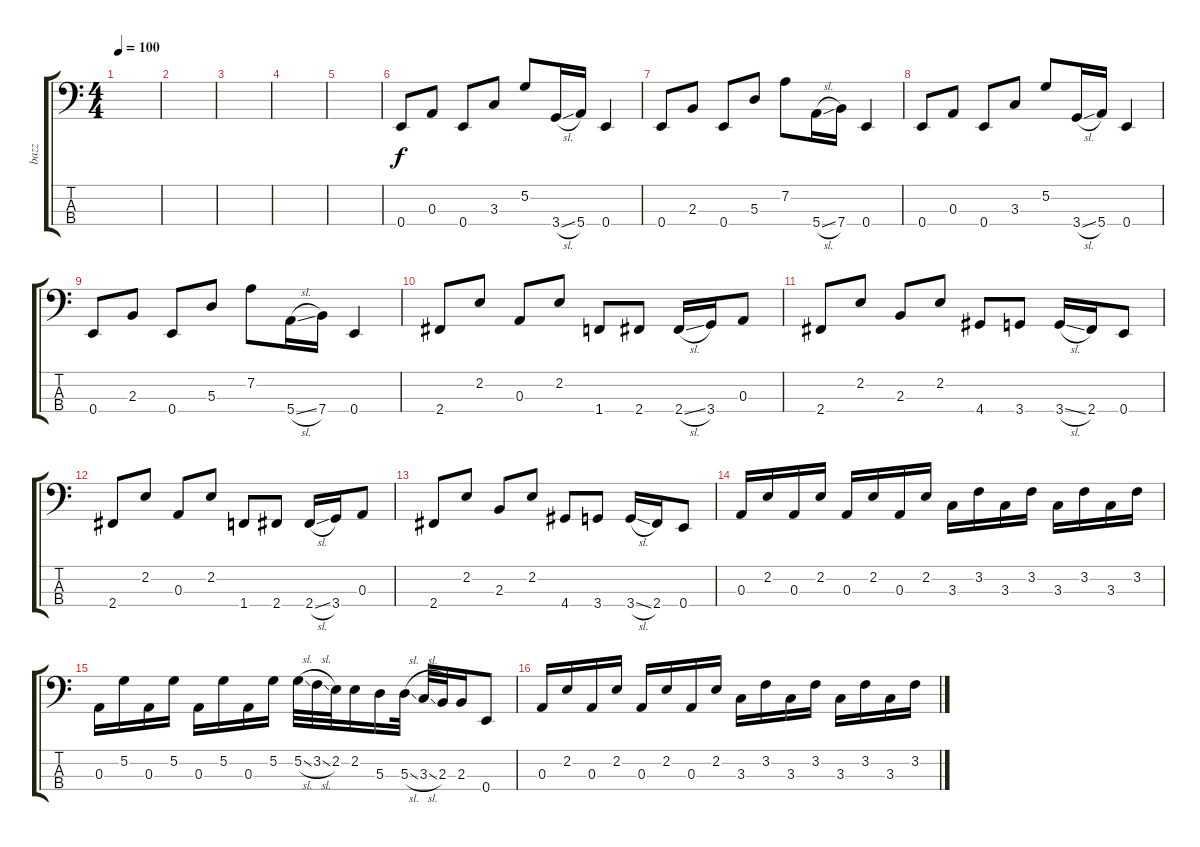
\track ("bazz" "bazz") {instrument electricbasspick}
\staff {score tabs}
\tuning (G2 D2 A1 E1) {hide}
\ts (4 4)
\tempo 100
\clef f4
\ks c
|
|
|
|
|
0.4.8 0.3.8 0.4.8 3.3.8 5.2.8 3.4{sl}.16 5.4.16 0.4.4 |
0.4.8 2.3.8 0.4.8 5.3.8 7.2.8 5.4{sl}.16 7.4.16 0.4.4 |
0.4.8 0.3.8 0.4.8 3.3.8 5.2.8 3.4{sl}.16 5.4.16 0.4.4 |
0.4.8 2.3.8 0.4.8 5.3.8 7.2.8 5.4{sl}.16 7.4.16 0.4.4 |
2.4.8 2.2.8 0.3.8 2.2.8 1.4.8 2.4.8 2.4{sl}.16 3.4.16 0.3.8 |
2.4.8 2.2.8 2.3.8 2.2.8 4.4.8 3.4.8 3.4{sl}.16 2.4.16 0.4.8 |
2.4.8 2.2.8 0.3.8 2.2.8 1.4.8 2.4.8 2.4{sl}.16 3.4.16 0.3.8 |
2.4.8 2.2.8 2.3.8 2.2.8 4.4.8 3.4.8 3.4{sl}.16 2.4.16 0.4.8 |
0.3.16 2.2.16 0.3.16 2.2.16 0.3.16 2.2.16 0.3.16 2.2.16 3.3.16 3.2.16 3.3.16 3.2.16 3.3.16 3.2.16 3.3.16 3.2.16 |
0.3.16 5.2.16 0.3.16 5.2.16 0.3.16 5.2.16 0.3.16 5.2.16 5.2{sl}.32 3.2{sl}.32 2.2.32 2.2.16 5.3.16 5.3{sl}.32 3.3{sl}.32 2.3.32 2.3.16 0.4.8 |
0.3.16 2.2.16 0.3.16 2.2.16 0.3.16 2.2.16 0.3.16 2.2.16 3.3.16 3.2.16 3.3.16 3.2.16 3.3.16 3.2.16 3.3.16 3.2.16
